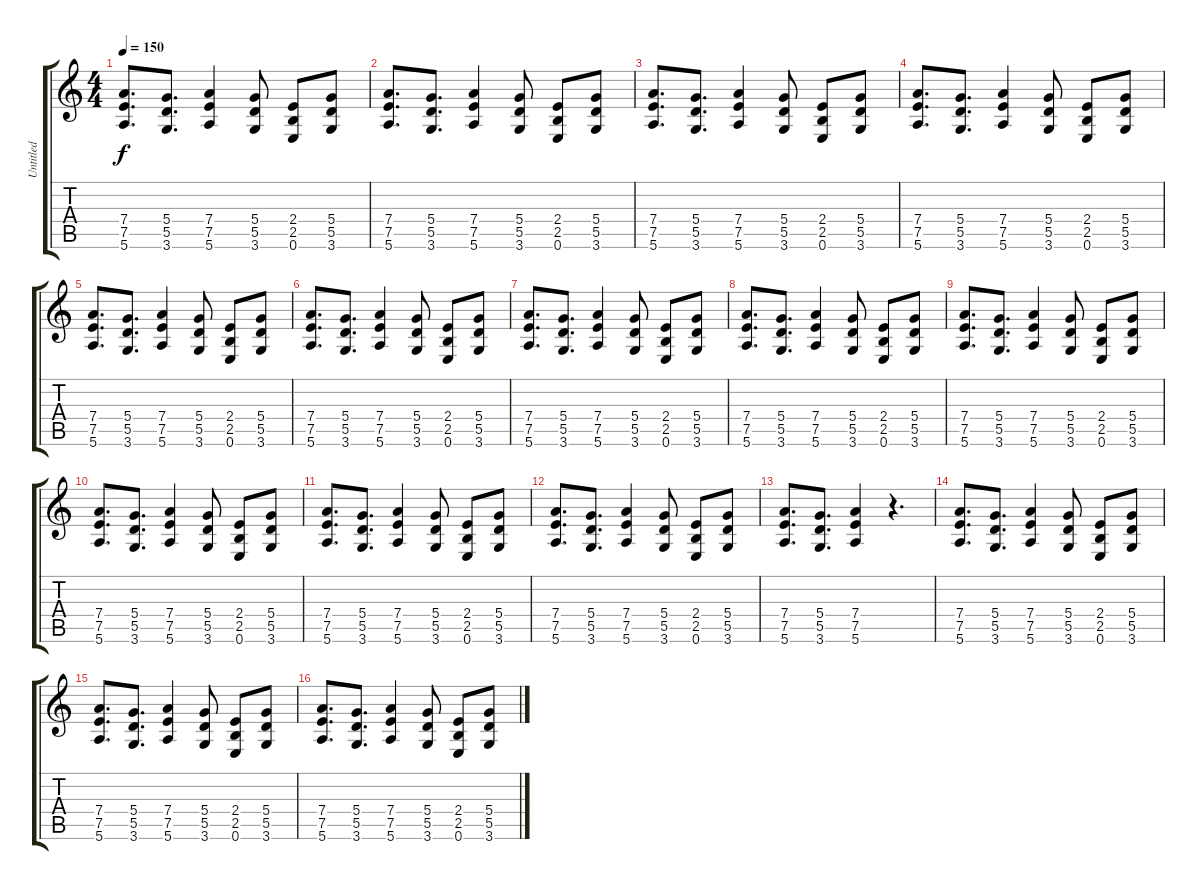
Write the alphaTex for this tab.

\track ("Untitled" "Untitled") {instrument overdrivenguitar}
\staff {score tabs}
\tuning (E4 B3 G3 D3 A2 E2) {hide}
\ts (4 4)
\tempo 150
\clef g2
\ks c
(7.4 7.5 5.6).8{d dy f} (5.4 5.5 3.6).8{d} (7.4 7.5 5.6).4 (5.4 5.5 3.6).8 (2.4 2.5 0.6).8 (5.4 5.5 3.6).8 |
(7.4 7.5 5.6).8{d} (5.4 5.5 3.6).8{d} (7.4 7.5 5.6).4 (5.4 5.5 3.6).8 (2.4 2.5 0.6).8 (5.4 5.5 3.6).8 |
(7.4 7.5 5.6).8{d} (5.4 5.5 3.6).8{d} (7.4 7.5 5.6).4 (5.4 5.5 3.6).8 (2.4 2.5 0.6).8 (5.4 5.5 3.6).8 |
(7.4 7.5 5.6).8{d} (5.4 5.5 3.6).8{d} (7.4 7.5 5.6).4 (5.4 5.5 3.6).8 (2.4 2.5 0.6).8 (5.4 5.5 3.6).8 |
(7.4 7.5 5.6).8{d} (5.4 5.5 3.6).8{d} (7.4 7.5 5.6).4 (5.4 5.5 3.6).8 (2.4 2.5 0.6).8 (5.4 5.5 3.6).8 |
(7.4 7.5 5.6).8{d} (5.4 5.5 3.6).8{d} (7.4 7.5 5.6).4 (5.4 5.5 3.6).8 (2.4 2.5 0.6).8 (5.4 5.5 3.6).8 |
(7.4 7.5 5.6).8{d} (5.4 5.5 3.6).8{d} (7.4 7.5 5.6).4 (5.4 5.5 3.6).8 (2.4 2.5 0.6).8 (5.4 5.5 3.6).8 |
(7.4 7.5 5.6).8{d} (5.4 5.5 3.6).8{d} (7.4 7.5 5.6).4 (5.4 5.5 3.6).8 (2.4 2.5 0.6).8 (5.4 5.5 3.6).8 |
(7.4 7.5 5.6).8{d} (5.4 5.5 3.6).8{d} (7.4 7.5 5.6).4 (5.4 5.5 3.6).8 (2.4 2.5 0.6).8 (5.4 5.5 3.6).8 |
(7.4 7.5 5.6).8{d} (5.4 5.5 3.6).8{d} (7.4 7.5 5.6).4 (5.4 5.5 3.6).8 (2.4 2.5 0.6).8 (5.4 5.5 3.6).8 |
(7.4 7.5 5.6).8{d} (5.4 5.5 3.6).8{d} (7.4 7.5 5.6).4 (5.4 5.5 3.6).8 (2.4 2.5 0.6).8 (5.4 5.5 3.6).8 |
(7.4 7.5 5.6).8{d} (5.4 5.5 3.6).8{d} (7.4 7.5 5.6).4 (5.4 5.5 3.6).8 (2.4 2.5 0.6).8 (5.4 5.5 3.6).8 |
(7.4 7.5 5.6).8{d} (5.4 5.5 3.6).8{d} (7.4 7.5 5.6).4 r.4{d} |
(7.4 7.5 5.6).8{d} (5.4 5.5 3.6).8{d} (7.4 7.5 5.6).4 (5.4 5.5 3.6).8 (2.4 2.5 0.6).8 (5.4 5.5 3.6).8 |
(7.4 7.5 5.6).8{d} (5.4 5.5 3.6).8{d} (7.4 7.5 5.6).4 (5.4 5.5 3.6).8 (2.4 2.5 0.6).8 (5.4 5.5 3.6).8 |
(7.4 7.5 5.6).8{d} (5.4 5.5 3.6).8{d} (7.4 7.5 5.6).4 (5.4 5.5 3.6).8 (2.4 2.5 0.6).8 (5.4 5.5 3.6).8
